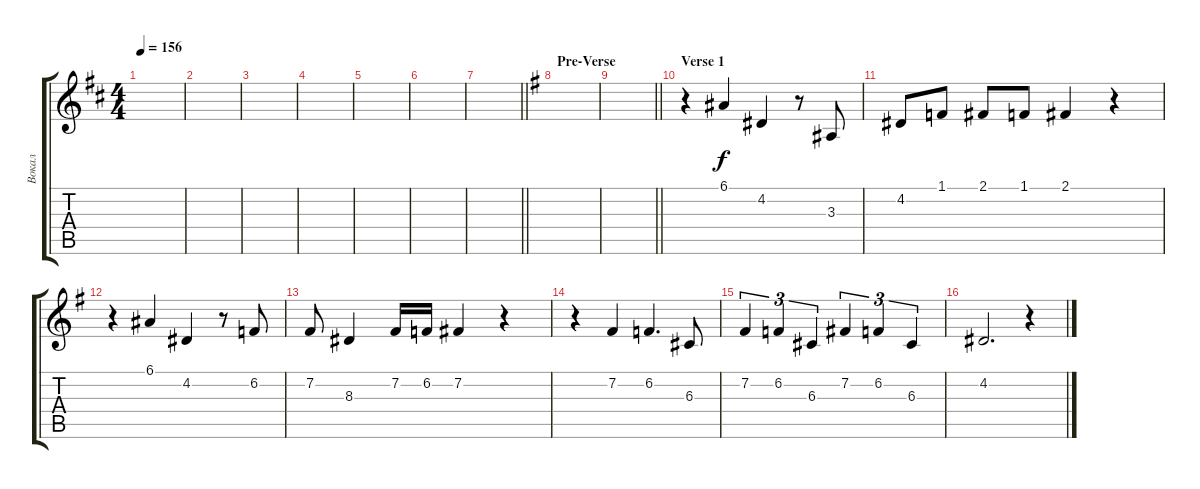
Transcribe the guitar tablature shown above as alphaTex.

\track ("Вокал" "Вокал") {instrument trumpet}
\staff {score tabs}
\tuning (E4 B3 G3 D3 A2 E2) {hide}
\ts (4 4)
\tempo 156
\clef g2
\ks bminor
|
|
|
|
|
|
\barLineRight lightlight
|
\section ("" "Pre-Verse")
\ks eminor
|
\barLineRight lightlight
|
\section ("" "Verse 1")
r.4 6.1.4 4.2.4 r.8 3.3.8 |
4.2.8 1.1.8 2.1.8 1.1.8 2.1.4 r.4 |
r.4 6.1.4 4.2.4 r.8 6.2.8 |
7.2.8 8.3.4 7.2.16 6.2.16 7.2.4 r.4 |
r.4 7.2.4 6.2.4{d} 6.3.8 |
7.2.4{tu (3 2)} 6.2.4{tu (3 2)} 6.3.4{tu (3 2)} 7.2.4{tu (3 2)} 6.2.4{tu (3 2)} 6.3.4{tu (3 2)} |
4.2.2{d} r.4
